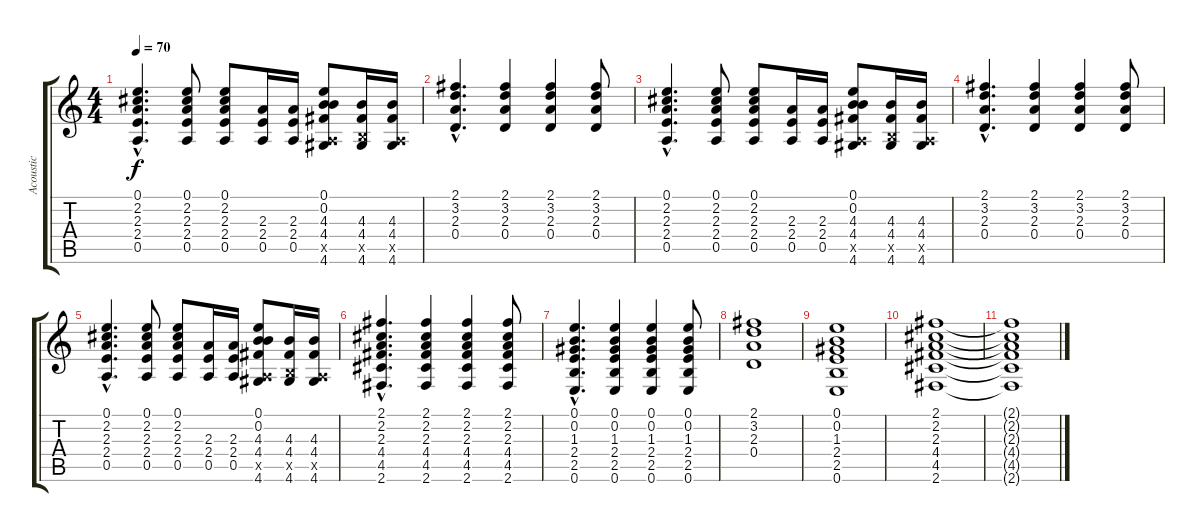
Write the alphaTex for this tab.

\track ("Acoustic" "Acoustic") {instrument acousticguitarsteel}
\staff {score tabs}
\tuning (E4 B3 G3 D3 A2 E2) {hide}
\ts (4 4)
\tempo 70
\clef g2
\ks c
(0.1{hac} 2.2{hac} 2.3{hac} 2.4{hac} 0.5{hac}).4{d dy f} (0.1 2.2 2.3 2.4 0.5).8 (0.1 2.2 2.3 2.4 0.5).8 (2.3 2.4 0.5).16 (2.3 2.4 0.5).16 (0.1 0.2 4.3 4.4 0.5{x} 4.6).8 (4.3 4.4 2.5{x} 4.6).16 (4.3 4.4 0.5{x} 4.6).16 |
(2.1{hac} 3.2{hac} 2.3{hac} 0.4{hac}).4{d} (2.1 3.2 2.3 0.4).4 (2.1 3.2 2.3 0.4).4 (2.1 3.2 2.3 0.4).8 |
(0.1{hac} 2.2{hac} 2.3{hac} 2.4{hac} 0.5{hac}).4{d} (0.1 2.2 2.3 2.4 0.5).8 (0.1 2.2 2.3 2.4 0.5).8 (2.3 2.4 0.5).16 (2.3 2.4 0.5).16 (0.1 0.2 4.3 4.4 0.5{x} 4.6).8 (4.3 4.4 2.5{x} 4.6).16 (4.3 4.4 0.5{x} 4.6).16 |
(2.1{hac} 3.2{hac} 2.3{hac} 0.4{hac}).4{d} (2.1 3.2 2.3 0.4).4 (2.1 3.2 2.3 0.4).4 (2.1 3.2 2.3 0.4).8 |
(0.1{hac} 2.2{hac} 2.3{hac} 2.4{hac} 0.5{hac}).4{d} (0.1 2.2 2.3 2.4 0.5).8 (0.1 2.2 2.3 2.4 0.5).8 (2.3 2.4 0.5).16 (2.3 2.4 0.5).16 (0.1 0.2 4.3 4.4 0.5{x} 4.6).8 (4.3 4.4 2.5{x} 4.6).16 (4.3 4.4 0.5{x} 4.6).16 |
(2.1{hac} 2.2{hac} 2.3{hac} 4.4{hac} 4.5{hac} 2.6{hac}).4{d} (2.1 2.2 2.3 4.4 4.5 2.6).4 (2.1 2.2 2.3 4.4 4.5 2.6).4 (2.1 2.2 2.3 4.4 4.5 2.6).8 |
(0.1{hac} 0.2{hac} 1.3{hac} 2.4{hac} 2.5{hac} 0.6{hac}).4{d} (0.1 0.2 1.3 2.4 2.5 0.6).4 (0.1 0.2 1.3 2.4 2.5 0.6).4 (0.1 0.2 1.3 2.4 2.5 0.6).8 |
(2.1 3.2 2.3 0.4).1 |
(0.1 0.2 1.3 2.4 2.5 0.6).1 |
(2.1 2.2 2.3 4.4 4.5 2.6).1 |
(2.1{t} 2.2{t} 2.3{t} 4.4{t} 4.5{t} 2.6{t}).1
